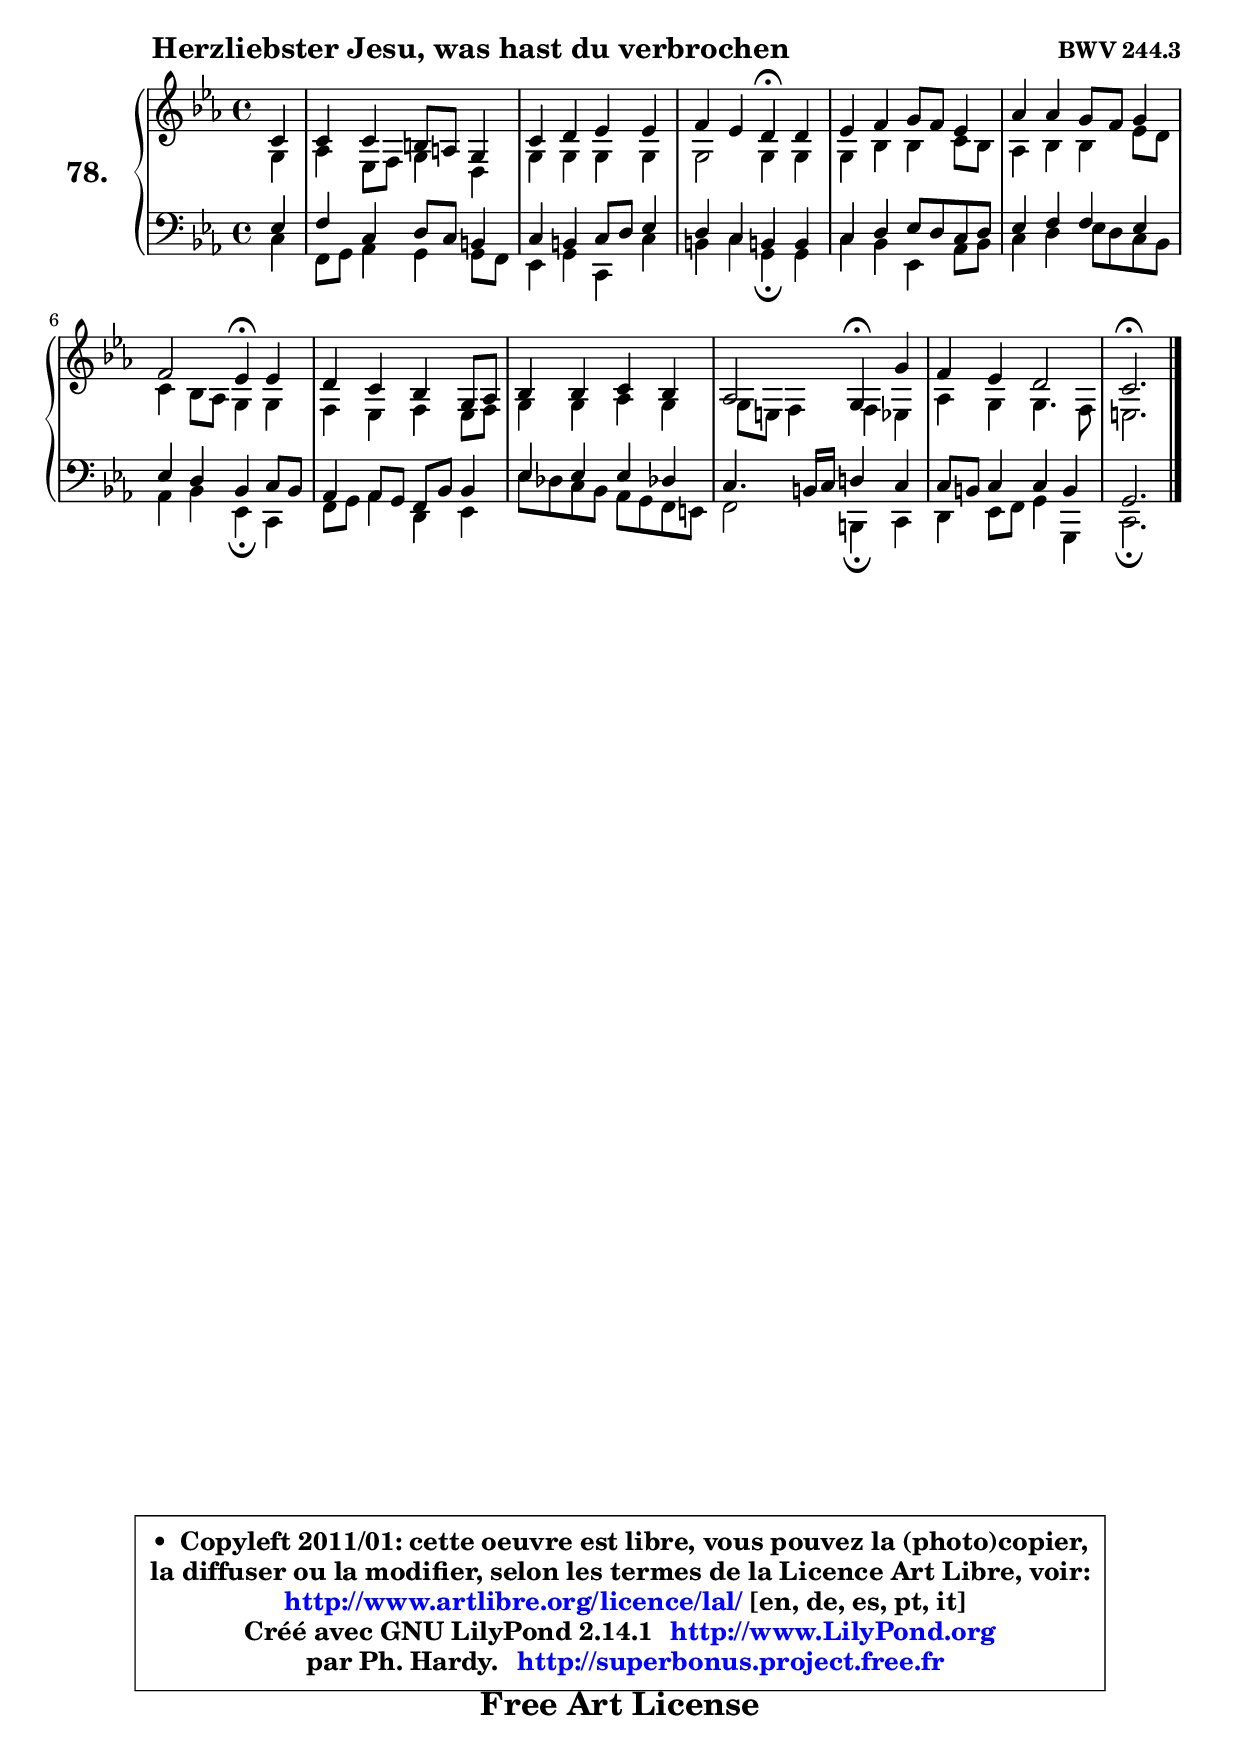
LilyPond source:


\version "2.14.1"

    \paper {
%	system-system-spacing #'padding = #0.1
%	score-system-spacing #'padding = #0.1
%	ragged-bottom = ##f
%	ragged-last-bottom = ##f
	}

    \header {
      opus = \markup { \bold "BWV 244.3" }
      piece = \markup { \hspace #9 \fontsize #2 \bold "Herzliebster Jesu, was hast du verbrochen" }
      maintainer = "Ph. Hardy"
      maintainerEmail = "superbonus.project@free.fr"
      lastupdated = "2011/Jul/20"
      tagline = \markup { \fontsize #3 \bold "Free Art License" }
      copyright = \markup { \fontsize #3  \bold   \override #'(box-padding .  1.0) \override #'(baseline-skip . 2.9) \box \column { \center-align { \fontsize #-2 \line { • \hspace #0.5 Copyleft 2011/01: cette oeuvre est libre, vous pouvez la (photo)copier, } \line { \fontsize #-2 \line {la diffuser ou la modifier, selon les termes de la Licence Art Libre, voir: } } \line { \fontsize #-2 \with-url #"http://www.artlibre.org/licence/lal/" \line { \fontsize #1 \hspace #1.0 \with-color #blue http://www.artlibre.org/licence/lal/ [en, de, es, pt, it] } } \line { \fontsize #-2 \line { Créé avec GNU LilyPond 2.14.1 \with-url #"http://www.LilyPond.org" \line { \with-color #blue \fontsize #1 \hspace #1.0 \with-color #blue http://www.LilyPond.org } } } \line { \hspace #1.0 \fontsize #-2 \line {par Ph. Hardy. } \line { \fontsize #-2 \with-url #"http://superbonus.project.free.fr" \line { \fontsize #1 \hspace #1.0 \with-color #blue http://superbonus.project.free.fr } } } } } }

	  }

  guidemidi = {
        r4 |
        R1 |
        R1 |
        r2 \tempo 4 = 30 r4 \tempo 4 = 78 r4 |
        R1 |
        R1 |
        r2 \tempo 4 = 30 r4 \tempo 4 = 78 r4 |
        R1 |
        R1 |
        r2 \tempo 4 = 30 r4 \tempo 4 = 78 r4 |
        R1 |
        \tempo 4 = 40 r2. 
	}

  upper = {
\displayLilyMusic \transpose b c {
	\time 4/4
	\key b \minor
	\clef treble
	\partial 4
	\voiceOne
	<< { 
	% SOPRANO
	\set Voice.midiInstrument = "acoustic grand"
	\relative c'' {
        b4 |
        b4 b ais8 gis fis4 |
        b4 cis d d |
        e4 d cis\fermata cis |
        d4 e fis8 e d4 |
        g4 g fis8 e fis4 |
        e2 d4\fermata d |
        cis4 b a fis8 g |
        a4 a b a |
        g2 fis4\fermata fis' |
        e4 d cis2 |
        b2.\fermata
        \bar "|."
	} % fin de relative
	}

	\context Voice="1" { \voiceTwo 
	% ALTO
	\set Voice.midiInstrument = "acoustic grand"
	\relative c' {
        fis4 |
        g4 d8 e fis4 cis |
        fis4 fis fis fis |
        fis2 fis4 fis |
        fis4 a a b8 a |
        g4 a a d8 cis |
        b4 a8 g fis4 fis |
        e4 d e d8 e |
        fis4 fis g fis |
        fis8 dis e4 e d4 |
        g4 fis fis4. e8 |
        dis2.
        \bar "|."
	} % fin de relative
	\oneVoice
	} >>
}
	}

    lower = {
\transpose b c {
	\time 4/4
	\key b \minor
	\clef bass
	\partial 4
	\voiceOne
	<< { 
	% TENOR
	\set Voice.midiInstrument = "acoustic grand"
	\relative c' {
        d4 |
        e4 b cis8 b ais4 |
        b4 ais b8 cis d4 |
        cis4 b ais! ais |
        b4 cis d8 cis b cis |
        d4 e e d |
        d4 cis a b8 a |
        g4 g8 fis e8 a a4 |
        d4 d d c! |
        b4. ais16 b cis!4 b |
        b8 ais b4 b ais |
        fis2.
        \bar "|."
	} % fin de relative
	}
	\context Voice="1" { \voiceTwo 
	% BASS
	\set Voice.midiInstrument = "acoustic grand"
	\relative c' {
        b4 |
        e,8 fis g4 fis fis8 e |
        d4 fis b, b' |
        ais4 b fis\fermata fis |
        b4 a d, g8 a |
        b4 cis d8 cis b a |
        g4 a d,\fermata b |
        e8 fis g4 cis, d |
        d'8 c b a g fis e dis |
        e2 ais,4\fermata b |
        cis4 d8 e fis4 fis, |
        b2.\fermata
        \bar "|."
	} % fin de relative
	\oneVoice
	} >>
}
	}


    \score { 

	\new PianoStaff <<
	\set PianoStaff.instrumentName = \markup { \bold \huge "78." }
	\new Staff = "upper" \upper
	\new Staff = "lower" \lower
	>>

    \layout {
%	ragged-last = ##f
	   }

         } % fin de score

  \score {
    \unfoldRepeats { << \guidemidi \upper \lower >> }
    \midi {
    \context {
     \Staff
      \remove "Staff_performer"
               }

     \context {
      \Voice
       \consists "Staff_performer"
                }

     \context { 
      \Score
      tempoWholesPerMinute = #(ly:make-moment 78 4)
		}
	    }
	}


